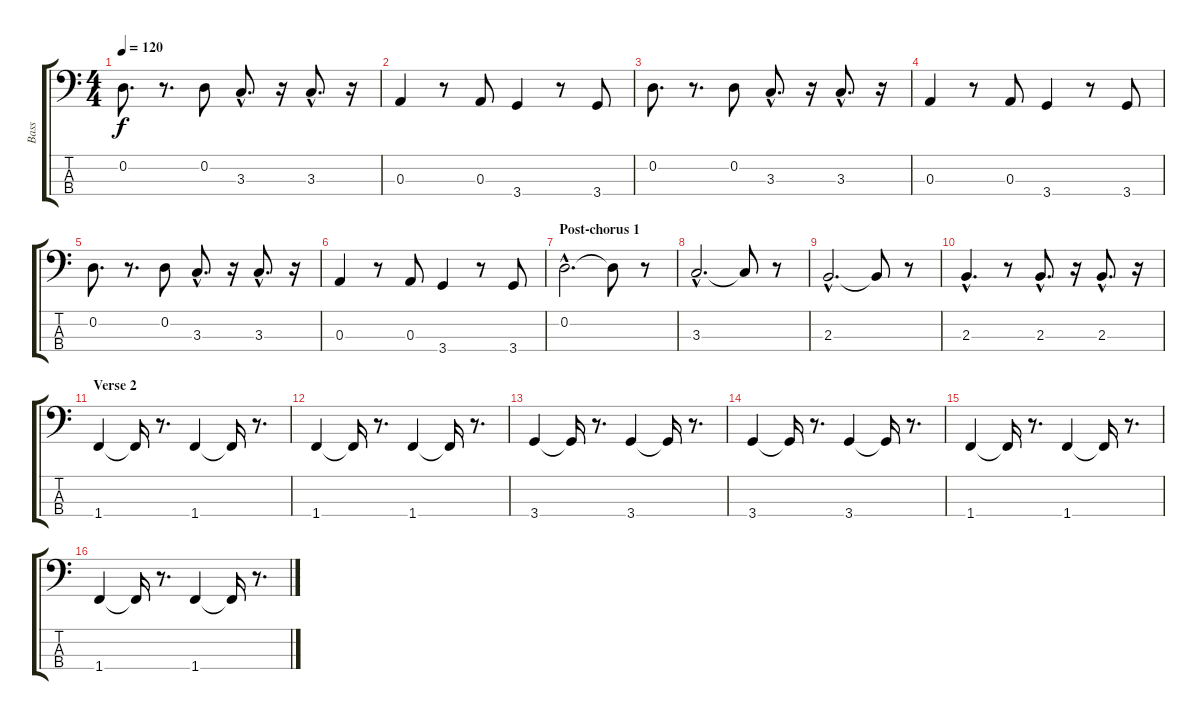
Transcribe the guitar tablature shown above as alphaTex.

\track ("Bass" "Bass") {instrument electricbassfinger}
\staff {score tabs}
\tuning (G2 D2 A1 E1) {hide}
\ts (4 4)
\tempo 120
\clef f4
\ks c
0.2.8{d dy f} r.8{d} 0.2.8 3.3{hac}.8{d} r.16 3.3{hac}.8{d} r.16 |
0.3.4 r.8 0.3.8 3.4.4 r.8 3.4.8 |
0.2.8{d} r.8{d} 0.2.8 3.3{hac}.8{d} r.16 3.3{hac}.8{d} r.16 |
0.3.4 r.8 0.3.8 3.4.4 r.8 3.4.8 |
0.2.8{d} r.8{d} 0.2.8 3.3{hac}.8{d} r.16 3.3{hac}.8{d} r.16 |
0.3.4 r.8 0.3.8 3.4.4 r.8 3.4.8 |
\section ("" "Post-chorus 1")
0.2{hac}.2{d} 0.2{t}.8 r.8 |
3.3{hac}.2{d} 3.3{t}.8 r.8 |
2.3{hac}.2{d} 2.3{t}.8 r.8 |
2.3{hac}.4{d} r.8 2.3{hac}.8{d} r.16 2.3{hac}.8{d} r.16 |
\section ("" "Verse 2")
1.4.4 1.4{t}.16 r.8{d} 1.4.4 1.4{t}.16 r.8{d} |
1.4.4 1.4{t}.16 r.8{d} 1.4.4 1.4{t}.16 r.8{d} |
3.4.4 3.4{t}.16 r.8{d} 3.4.4 3.4{t}.16 r.8{d} |
3.4.4 3.4{t}.16 r.8{d} 3.4.4 3.4{t}.16 r.8{d} |
1.4.4 1.4{t}.16 r.8{d} 1.4.4 1.4{t}.16 r.8{d} |
1.4.4 1.4{t}.16 r.8{d} 1.4.4 1.4{t}.16 r.8{d}
